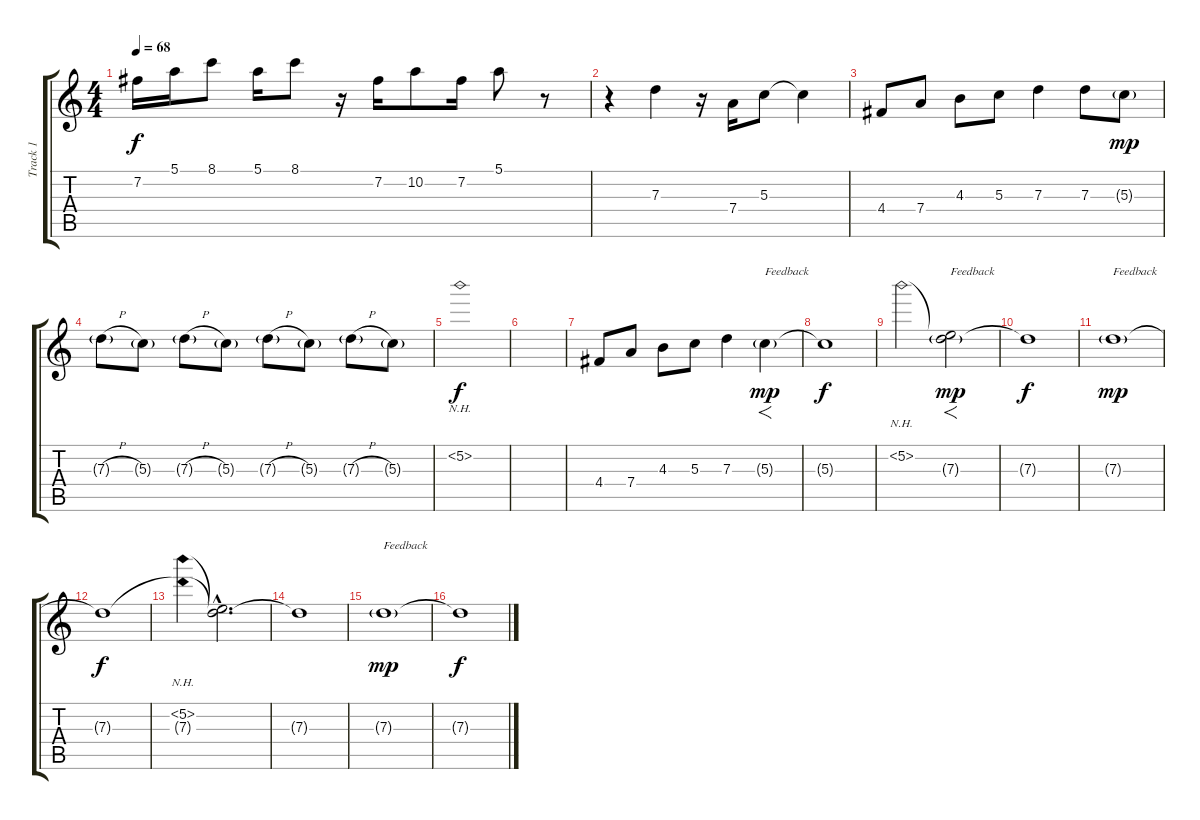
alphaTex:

\track ("Track 1" "Track 1") {instrument acousticguitarnylon}
\staff {score tabs}
\tuning (E4 B3 G3 D3 A2 E2) {hide}
\ts (4 4)
\tempo 68
\clef g2
\ks c
7.2.16{dy f} 5.1.16 8.1.8 5.1.16 8.1.8 r.16 7.2.16 10.2.8 7.2.16 5.1.8 r.8 |
r.4 7.3.4 r.16 7.4.16 5.3.8 5.3{t}.4 |
4.4.8 7.4.8 4.3.8 5.3.8 7.3.4 7.3.8 5.3{g}.8{dy mp} |
7.3{h g}.8 5.3{g}.8 7.3{h g}.8 5.3{g}.8 7.3{h g}.8 5.3{g}.8 7.3{h g}.8 5.3{g}.8 |
5.2{nh}.1{dy f} |
|
4.4.8 7.4.8 4.3.8 5.3.8 7.3.4 5.3{g}.4{f txt "Feedback" dy mp volume 16 instrument overdrivenguitar} |
5.3{t}.1{dy f} |
5.2{nh}.2 (5.2{t} 7.3{g}).2{f txt "Feedback" dy mp} |
7.3{t}.1{dy f} |
7.3{g}.1{txt "Feedback" dy mp} |
7.3{t}.1{dy f} |
(5.2{nh} 7.3{nh t}).4 (5.2{hac t} 7.3{hac t}).2{d} |
7.3{t}.1 |
7.3{g}.1{txt "Feedback" dy mp} |
7.3{t}.1{dy f}
